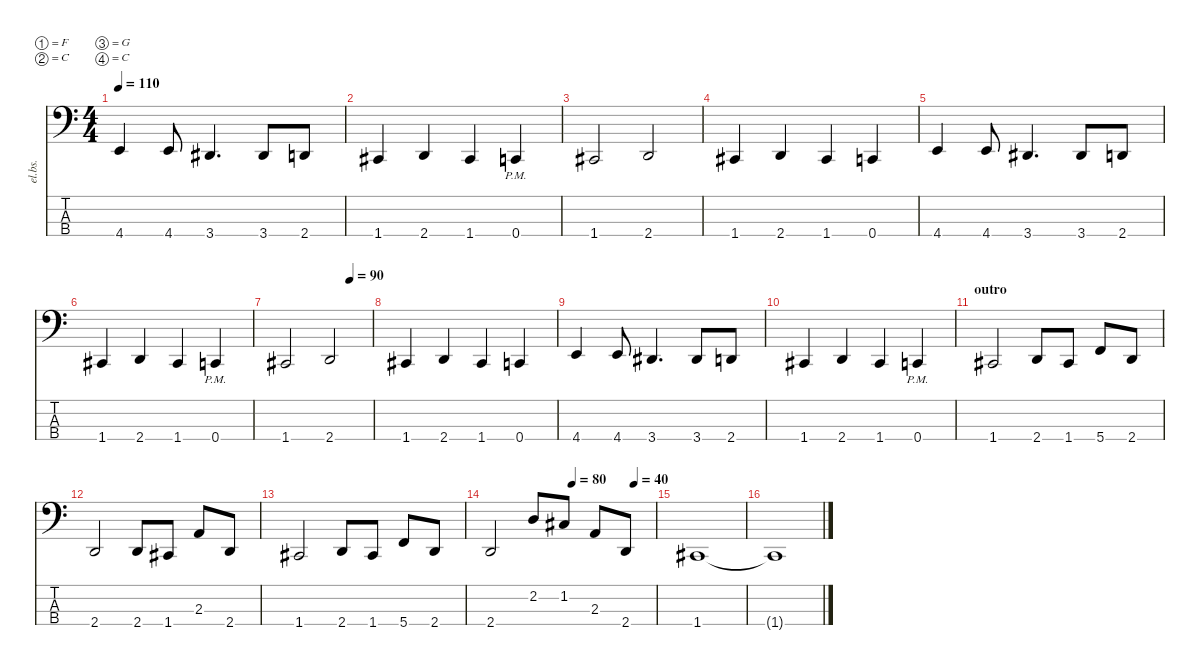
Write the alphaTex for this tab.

\defaultSystemsLayout 4
\hideDynamics
\bracketExtendMode nobrackets
\otherSystemsTrackNameOrientation horizontal
\track ("Uku" "el.bs.") {instrument electricbassfinger}
\staff {score tabs}
\tuning (F2 C2 G1 C1)
\ts (4 4)
\tempo 110
\clef f4
\ks c
4.4.4{dy mf beam Up} 4.4.8{beam Up} 3.4{acc #}.4{d beam Up} 3.4{acc #}.8{beam Up} 2.4.8{beam Up} |
1.4{acc #}.4{beam Up} 2.4.4{beam Up} 1.4{acc #}.4{beam Up} 0.4{pm}.4{beam Up} |
1.4{acc #}.2{beam Up} 2.4.2{beam Up} |
1.4{acc #}.4{beam Up} 2.4.4{beam Up} 1.4{acc #}.4{beam Up} 0.4.4{beam Up} |
4.4.4{beam Up} 4.4.8{beam Up} 3.4{acc #}.4{d beam Up} 3.4{acc #}.8{beam Up} 2.4.8{beam Up} |
1.4{acc #}.4{beam Up} 2.4.4{beam Up} 1.4{acc #}.4{beam Up} 0.4{pm}.4{beam Up} |
\tempo (90 0.75)
1.4{acc #}.2{beam Up} 2.4.2{beam Up} |
1.4{acc #}.4{beam Up} 2.4.4{beam Up} 1.4{acc #}.4{beam Up} 0.4.4{beam Up} |
4.4.4{beam Up} 4.4.8{beam Up} 3.4{acc #}.4{d beam Up} 3.4{acc #}.8{beam Up} 2.4.8{beam Up} |
1.4{acc #}.4{beam Up} 2.4.4{beam Up} 1.4{acc #}.4{beam Up} 0.4{pm}.4{beam Up} |
\section ("" "outro")
1.4{acc #}.2{beam Up} 2.4.8{beam Up} 1.4{acc #}.8{beam Up} 5.4.8{beam Up} 2.4.8{beam Up} |
2.4.2{beam Up} 2.4.8{beam Up} 1.4{acc #}.8{beam Up} 2.3.8{beam Up} 2.4.8{beam Up} |
1.4{acc #}.2{beam Up} 2.4.8{beam Up} 1.4{acc #}.8{beam Up} 5.4.8{beam Up} 2.4.8{beam Up} |
\tempo (80 0.5)
\tempo (40 0.875)
2.4.2{beam Up} 2.2.8{beam Up} 1.2{acc #}.8{beam Up} 2.3.8{beam Up} 2.4.8{beam Up} |
1.4{acc #}.1{beam Up} |
1.4{t acc #}.1{beam Up}
